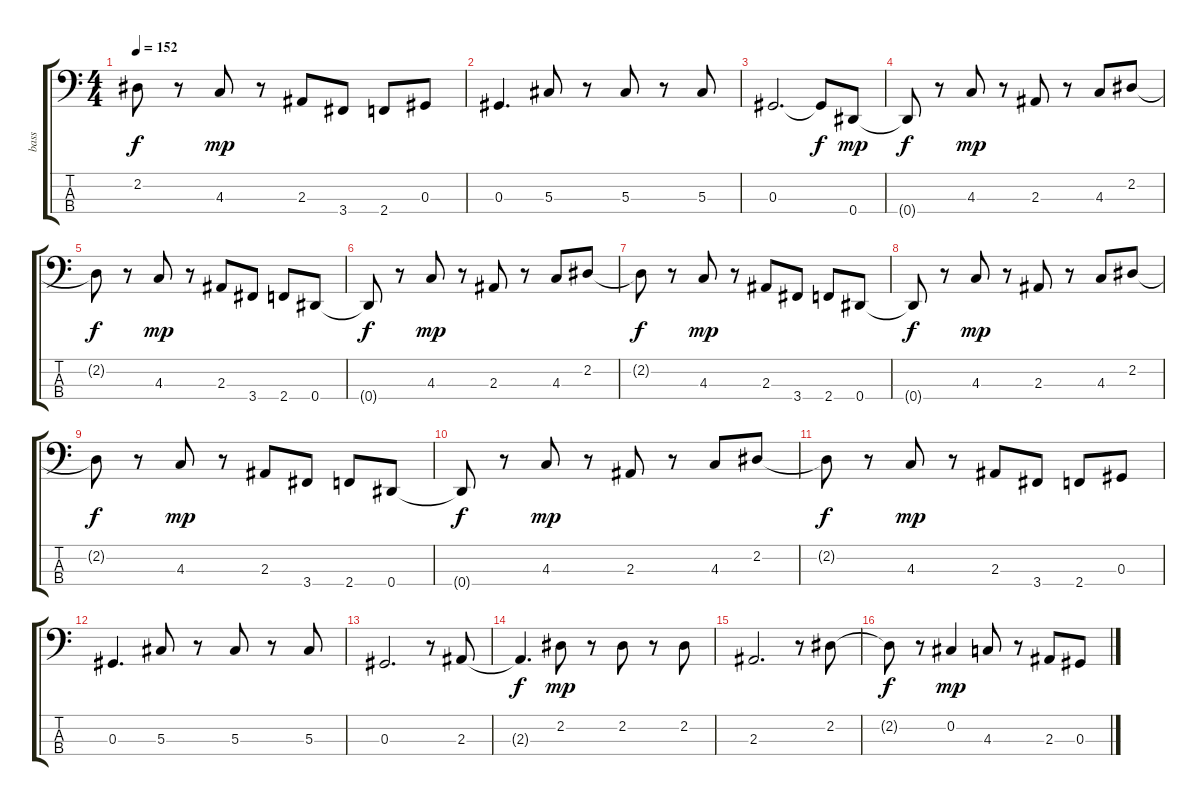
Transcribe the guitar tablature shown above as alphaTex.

\track ("bass" "bass") {instrument electricbassfinger}
\staff {score tabs}
\tuning (Gb2 Db2 Ab1 Eb1) {hide}
\ts (4 4)
\tempo 152
\clef f4
\ks c
2.2{t}.8{dy f} r.8 4.3.8{dy mp} r.8 2.3.8 3.4.8 2.4.8 0.3.8 |
0.3.4{d} 5.3.8 r.8 5.3.8 r.8 5.3.8 |
0.3.2{d} 0.3{t}.8{dy f} 0.4.8{dy mp} |
0.4{t}.8{dy f} r.8 4.3.8{dy mp} r.8 2.3.8 r.8 4.3.8 2.2.8 |
2.2{t}.8{dy f} r.8 4.3.8{dy mp} r.8 2.3.8 3.4.8 2.4.8 0.4.8 |
0.4{t}.8{dy f} r.8 4.3.8{dy mp} r.8 2.3.8 r.8 4.3.8 2.2.8 |
2.2{t}.8{dy f} r.8 4.3.8{dy mp} r.8 2.3.8 3.4.8 2.4.8 0.4.8 |
0.4{t}.8{dy f} r.8 4.3.8{dy mp} r.8 2.3.8 r.8 4.3.8 2.2.8 |
2.2{t}.8{dy f} r.8 4.3.8{dy mp} r.8 2.3.8 3.4.8 2.4.8 0.4.8 |
0.4{t}.8{dy f} r.8 4.3.8{dy mp} r.8 2.3.8 r.8 4.3.8 2.2.8 |
2.2{t}.8{dy f} r.8 4.3.8{dy mp} r.8 2.3.8 3.4.8 2.4.8 0.3.8 |
0.3.4{d} 5.3.8 r.8 5.3.8 r.8 5.3.8 |
0.3.2{d} r.8 2.3.8 |
2.3{t}.4{d dy f} 2.2.8{dy mp} r.8 2.2.8 r.8 2.2.8 |
2.3.2{d} r.8 2.2.8 |
2.2{t}.8{dy f} r.8 0.2.4{dy mp} 4.3.8 r.8 2.3.8 0.3.8
